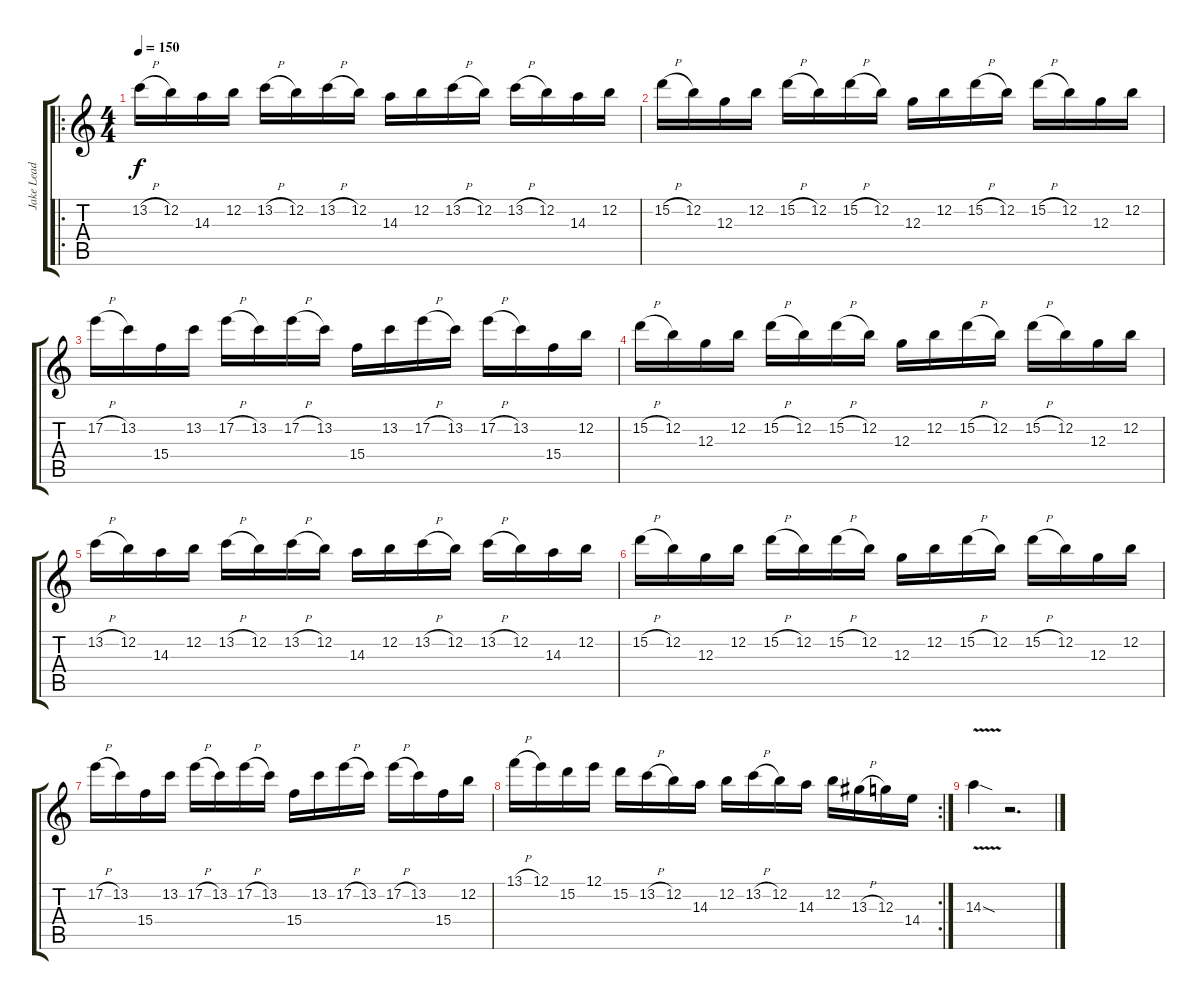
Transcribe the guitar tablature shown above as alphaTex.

\track ("Jake Lead" "Jake Lead") {instrument distortionguitar}
\staff {score tabs}
\tuning (E4 B3 G3 D3 A2 E2) {hide}
\ro
\ts (4 4)
\tempo 150
\clef g2
\ks c
13.2{h}.16{dy f} 12.2.16 14.3.16 12.2.16 13.2{h}.16 12.2.16 13.2{h}.16 12.2.16 14.3.16 12.2.16 13.2{h}.16 12.2.16 13.2{h}.16 12.2.16 14.3.16 12.2.16 |
15.2{h}.16 12.2.16 12.3.16 12.2.16 15.2{h}.16 12.2.16 15.2{h}.16 12.2.16 12.3.16 12.2.16 15.2{h}.16 12.2.16 15.2{h}.16 12.2.16 12.3.16 12.2.16 |
17.2{h}.16 13.2.16 15.4.16 13.2.16 17.2{h}.16 13.2.16 17.2{h}.16 13.2.16 15.4.16 13.2.16 17.2{h}.16 13.2.16 17.2{h}.16 13.2.16 15.4.16 12.2.16 |
15.2{h}.16 12.2.16 12.3.16 12.2.16 15.2{h}.16 12.2.16 15.2{h}.16 12.2.16 12.3.16 12.2.16 15.2{h}.16 12.2.16 15.2{h}.16 12.2.16 12.3.16 12.2.16 |
13.2{h}.16 12.2.16 14.3.16 12.2.16 13.2{h}.16 12.2.16 13.2{h}.16 12.2.16 14.3.16 12.2.16 13.2{h}.16 12.2.16 13.2{h}.16 12.2.16 14.3.16 12.2.16 |
15.2{h}.16 12.2.16 12.3.16 12.2.16 15.2{h}.16 12.2.16 15.2{h}.16 12.2.16 12.3.16 12.2.16 15.2{h}.16 12.2.16 15.2{h}.16 12.2.16 12.3.16 12.2.16 |
17.2{h}.16 13.2.16 15.4.16 13.2.16 17.2{h}.16 13.2.16 17.2{h}.16 13.2.16 15.4.16 13.2.16 17.2{h}.16 13.2.16 17.2{h}.16 13.2.16 15.4.16 12.2.16 |
\rc 2
13.1{h}.16 12.1.16 15.2.16 12.1.16 15.2.16 13.2{h}.16 12.2.16 14.3.16 12.2.16 13.2{h}.16 12.2.16 14.3.16 12.2.16 13.3{h}.16 12.3.16 14.4.16 |
14.3{v sod}.4 r.2{d}
